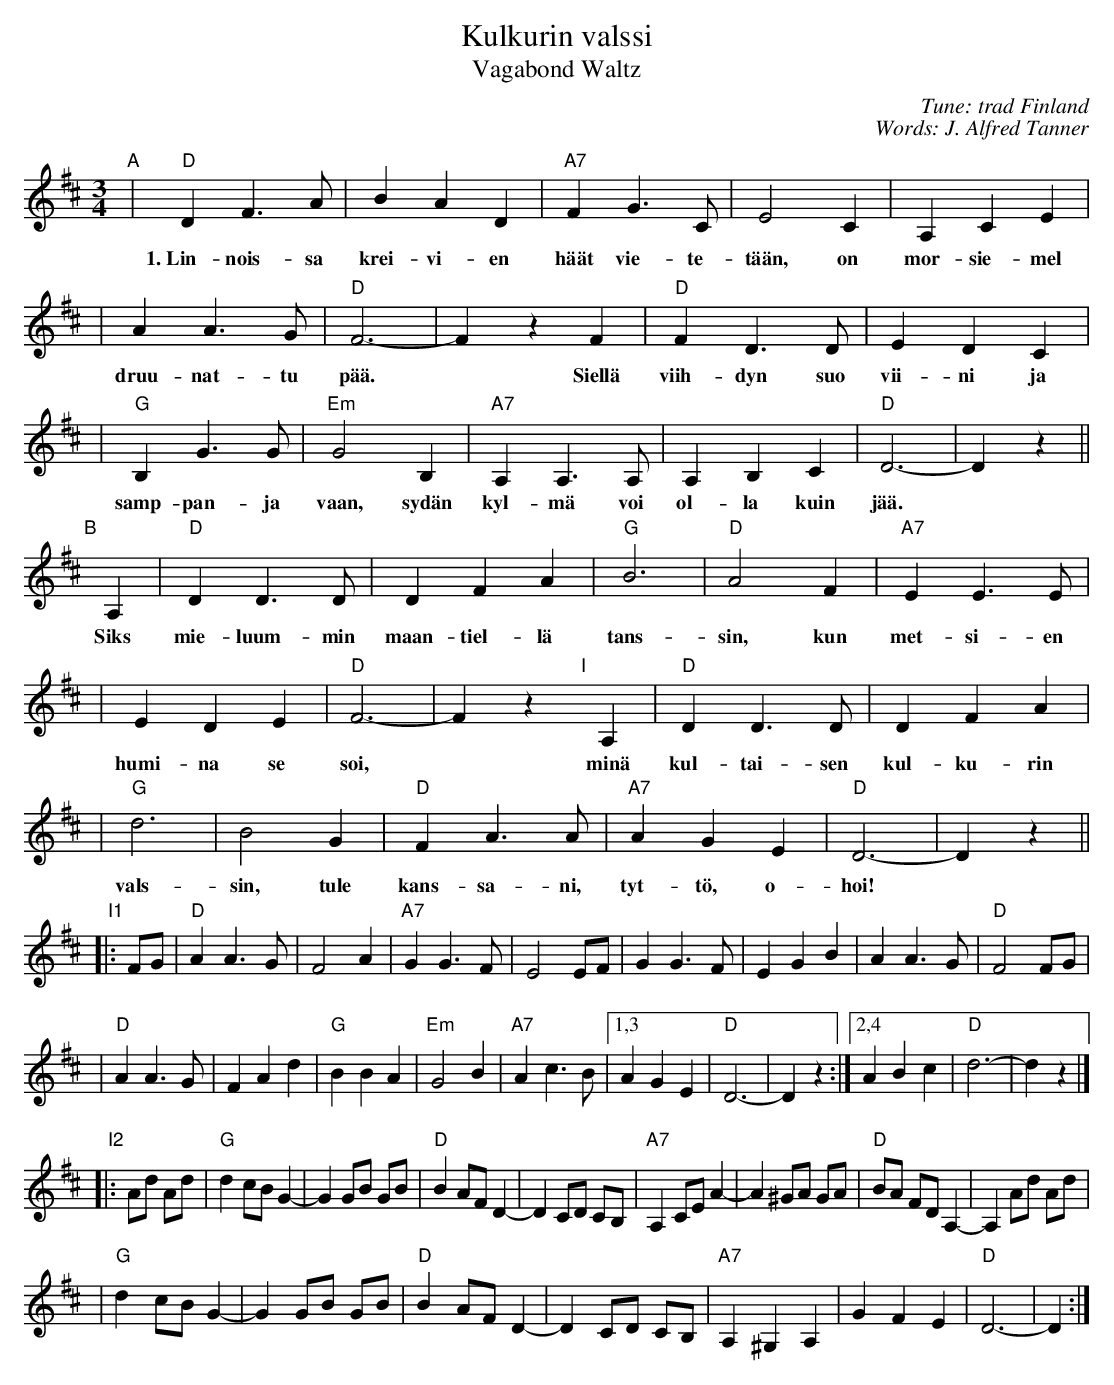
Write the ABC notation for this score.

X:1
T: Kulkurin valssi
T: Vagabond Waltz
C: Tune: trad Finland
C: Words: J. Alfred Tanner
M: 3/4
L: 1/4
K: D
"A"\
| "D"DF>A | BAD | "A7"FG>C | E2C | A,CE |
w: 1.~Lin-nois-sa krei-vi-en häät vie-te-tään, on mor-sie-mel
| AA>G | "D"F3- | FzF | "D"FD>D | EDC |
w: druu-nat-tu pää.* Siellä viih-dyn suo vii-ni ja
| "G"B,G>G | "Em"G2B, | "A7"A,A,>A, | A,B,C | "D"D3- | Dz ||
w: samp-pan-ja vaan, sydän kyl-mä voi ol-la kuin jää.
"B"[|] A, | "D"DD>D | DFA | "G"B3 | "D"A2F | "A7"EE>E |
w: Siks mie-luum-min maan-tiel-lä tans-sin, kun met-si-en
| EDE | "D"F3- | Fz"I"[|]A, | "D"DD>D | DFA |
w: humi-na se soi,* minä kul-tai-sen kul-ku-rin
| "G"d3 | B2G | "D"FA>A | "A7"AGE | "D"D3- | Dz ||
w: vals-sin, tule kans-sa-ni, tyt-tö, o-hoi!
"I1"\
|: F/G/ \
| "D"AA>G | F2A | "A7"GG>F | E2E/F/ | GG>F | EGB | AA>G | "D"F2F/G/ |
| "D"AA>G | FAd | "G"BBA | "Em"G2B | "A7"Ac>B |1,3 AGE | "D"D3- | Dz :|2,4 ABc | "D"d3- | dz |]
"I2"\
|: A/d/ A/d/ \
| "G"dc/B/ G- | G G/B/ G/B/ | "D"B A/F/ D- | D C/D/ C/B,/ \
| "A7"A, C/E/ A- | A ^G/A/ G/A/ | "D"B/A/ F/D/ A,- | A, A/d/ A/d/ |
| "G"dc/B/ G- | G G/B/ G/B/ | "D"B A/F/ D- | D C/D/ C/B,/ \
| "A7"A, ^G, A, | GFE | "D"D3- | D :|
